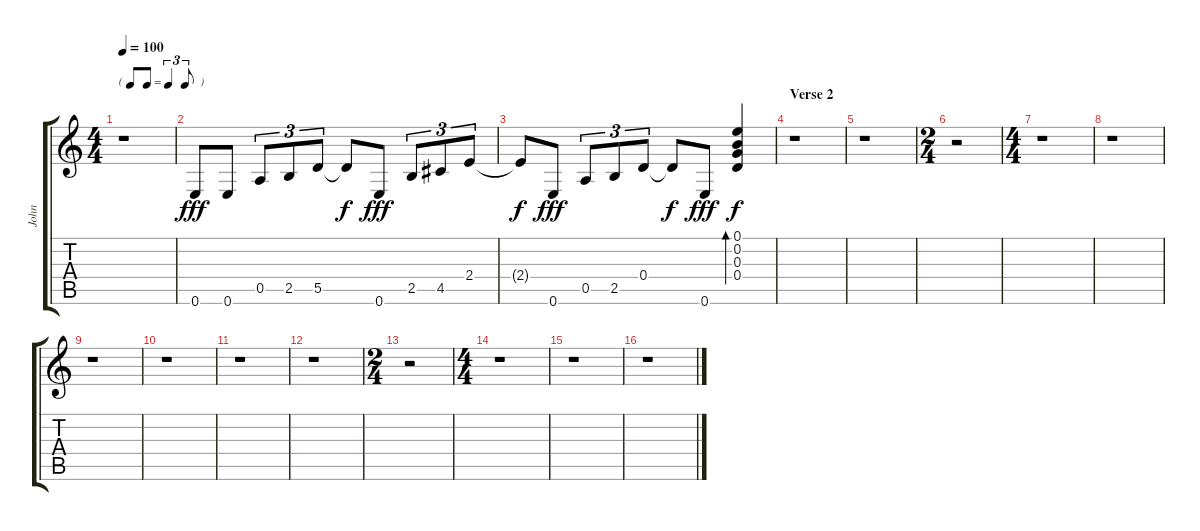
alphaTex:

\track ("John" "John") {instrument electricguitarclean}
\staff {score tabs}
\tuning (E4 B3 G3 D3 A2 E2) {hide}
\ts (4 4)
\tf triplet8th
\tempo 100
\clef g2
\ks c
r.1{dy f} |
0.6.8{dy fff volume 15 instrument acousticguitarsteel} 0.6.8 0.5.8{tu (3 2)} 2.5.8{tu (3 2)} 5.5.8{tu (3 2)} 5.5{t}.8{dy f} 0.6.8{dy fff} 2.5.8{tu (3 2)} 4.5.8{tu (3 2)} 2.4.8{tu (3 2)} |
2.4{t}.8{dy f} 0.6.8{dy fff} 0.5.8{tu (3 2)} 2.5.8{tu (3 2)} 0.4.8{tu (3 2)} 0.4{t}.8{dy f} 0.6.8{dy fff} (0.1 0.2 0.3 0.4).4{bd 60 dy f volume 12} |
\section ("" "Verse 2")
r.1 |
r.1 |
\ts (2 4)
r.2 |
\ts (4 4)
r.1 |
r.1 |
r.1 |
r.1 |
r.1 |
r.1 |
\ts (2 4)
r.2 |
\ts (4 4)
r.1 |
r.1 |
r.1
